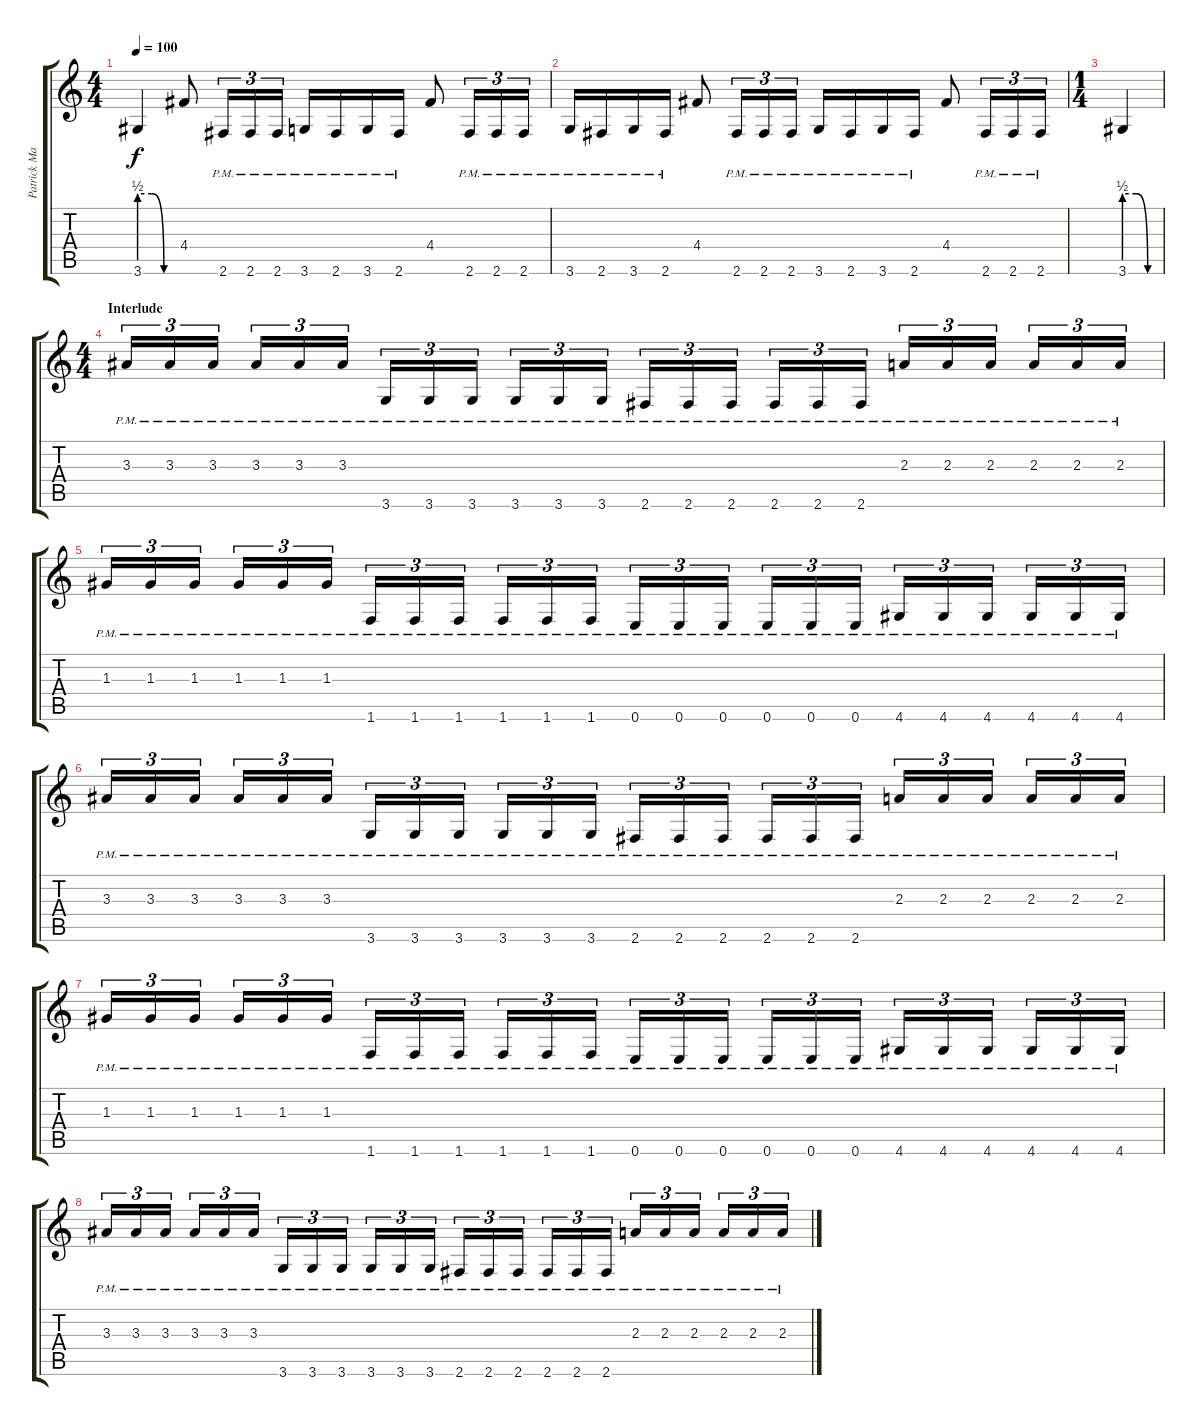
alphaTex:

\track ("Patrick Mameli" "Patrick Ma") {instrument distortionguitar}
\staff {score tabs}
\tuning (E4 B3 G3 D3 A2 E2) {hide}
\ts (4 4)
\tempo 100
\clef g2
\ks c
3.6{be (custom 0 2 20 2 40 0 60 0)}.4{dy f} 4.4.8 2.6{pm}.16{tu (3 2)} 2.6{pm}.16{tu (3 2)} 2.6{pm}.16{tu (3 2)} 3.6{pm}.16 2.6{pm}.16 3.6{pm}.16 2.6{pm}.16 4.4.8 2.6{pm}.16{tu (3 2)} 2.6{pm}.16{tu (3 2)} 2.6{pm}.16{tu (3 2)} |
3.6{pm}.16 2.6{pm}.16 3.6{pm}.16 2.6{pm}.16 4.4.8 2.6{pm}.16{tu (3 2)} 2.6{pm}.16{tu (3 2)} 2.6{pm}.16{tu (3 2)} 3.6{pm}.16 2.6{pm}.16 3.6{pm}.16 2.6{pm}.16 4.4.8 2.6{pm}.16{tu (3 2)} 2.6{pm}.16{tu (3 2)} 2.6{pm}.16{tu (3 2)} |
\ts (1 4)
3.6{be (custom 0 2 20 2 40 0 60 0)}.4 |
\ts (4 4)
\section ("" "Interlude")
3.3{pm}.16{tu (3 2)} 3.3{pm}.16{tu (3 2)} 3.3{pm}.16{tu (3 2)} 3.3{pm}.16{tu (3 2)} 3.3{pm}.16{tu (3 2)} 3.3{pm}.16{tu (3 2)} 3.6{pm}.16{tu (3 2)} 3.6{pm}.16{tu (3 2)} 3.6{pm}.16{tu (3 2)} 3.6{pm}.16{tu (3 2)} 3.6{pm}.16{tu (3 2)} 3.6{pm}.16{tu (3 2)} 2.6{pm}.16{tu (3 2)} 2.6{pm}.16{tu (3 2)} 2.6{pm}.16{tu (3 2)} 2.6{pm}.16{tu (3 2)} 2.6{pm}.16{tu (3 2)} 2.6{pm}.16{tu (3 2)} 2.3{pm}.16{tu (3 2)} 2.3{pm}.16{tu (3 2)} 2.3{pm}.16{tu (3 2)} 2.3{pm}.16{tu (3 2)} 2.3{pm}.16{tu (3 2)} 2.3{pm}.16{tu (3 2)} |
1.3{pm}.16{tu (3 2)} 1.3{pm}.16{tu (3 2)} 1.3{pm}.16{tu (3 2)} 1.3{pm}.16{tu (3 2)} 1.3{pm}.16{tu (3 2)} 1.3{pm}.16{tu (3 2)} 1.6{pm}.16{tu (3 2)} 1.6{pm}.16{tu (3 2)} 1.6{pm}.16{tu (3 2)} 1.6{pm}.16{tu (3 2)} 1.6{pm}.16{tu (3 2)} 1.6{pm}.16{tu (3 2)} 0.6{pm}.16{tu (3 2)} 0.6{pm}.16{tu (3 2)} 0.6{pm}.16{tu (3 2)} 0.6{pm}.16{tu (3 2)} 0.6{pm}.16{tu (3 2)} 0.6{pm}.16{tu (3 2)} 4.6{pm}.16{tu (3 2)} 4.6{pm}.16{tu (3 2)} 4.6{pm}.16{tu (3 2)} 4.6{pm}.16{tu (3 2)} 4.6{pm}.16{tu (3 2)} 4.6{pm}.16{tu (3 2)} |
3.3{pm}.16{tu (3 2)} 3.3{pm}.16{tu (3 2)} 3.3{pm}.16{tu (3 2)} 3.3{pm}.16{tu (3 2)} 3.3{pm}.16{tu (3 2)} 3.3{pm}.16{tu (3 2)} 3.6{pm}.16{tu (3 2)} 3.6{pm}.16{tu (3 2)} 3.6{pm}.16{tu (3 2)} 3.6{pm}.16{tu (3 2)} 3.6{pm}.16{tu (3 2)} 3.6{pm}.16{tu (3 2)} 2.6{pm}.16{tu (3 2)} 2.6{pm}.16{tu (3 2)} 2.6{pm}.16{tu (3 2)} 2.6{pm}.16{tu (3 2)} 2.6{pm}.16{tu (3 2)} 2.6{pm}.16{tu (3 2)} 2.3{pm}.16{tu (3 2)} 2.3{pm}.16{tu (3 2)} 2.3{pm}.16{tu (3 2)} 2.3{pm}.16{tu (3 2)} 2.3{pm}.16{tu (3 2)} 2.3{pm}.16{tu (3 2)} |
1.3{pm}.16{tu (3 2)} 1.3{pm}.16{tu (3 2)} 1.3{pm}.16{tu (3 2)} 1.3{pm}.16{tu (3 2)} 1.3{pm}.16{tu (3 2)} 1.3{pm}.16{tu (3 2)} 1.6{pm}.16{tu (3 2)} 1.6{pm}.16{tu (3 2)} 1.6{pm}.16{tu (3 2)} 1.6{pm}.16{tu (3 2)} 1.6{pm}.16{tu (3 2)} 1.6{pm}.16{tu (3 2)} 0.6{pm}.16{tu (3 2)} 0.6{pm}.16{tu (3 2)} 0.6{pm}.16{tu (3 2)} 0.6{pm}.16{tu (3 2)} 0.6{pm}.16{tu (3 2)} 0.6{pm}.16{tu (3 2)} 4.6{pm}.16{tu (3 2)} 4.6{pm}.16{tu (3 2)} 4.6{pm}.16{tu (3 2)} 4.6{pm}.16{tu (3 2)} 4.6{pm}.16{tu (3 2)} 4.6{pm}.16{tu (3 2)} |
3.3{pm}.16{tu (3 2)} 3.3{pm}.16{tu (3 2)} 3.3{pm}.16{tu (3 2)} 3.3{pm}.16{tu (3 2)} 3.3{pm}.16{tu (3 2)} 3.3{pm}.16{tu (3 2)} 3.6{pm}.16{tu (3 2)} 3.6{pm}.16{tu (3 2)} 3.6{pm}.16{tu (3 2)} 3.6{pm}.16{tu (3 2)} 3.6{pm}.16{tu (3 2)} 3.6{pm}.16{tu (3 2)} 2.6{pm}.16{tu (3 2)} 2.6{pm}.16{tu (3 2)} 2.6{pm}.16{tu (3 2)} 2.6{pm}.16{tu (3 2)} 2.6{pm}.16{tu (3 2)} 2.6{pm}.16{tu (3 2)} 2.3{pm}.16{tu (3 2)} 2.3{pm}.16{tu (3 2)} 2.3{pm}.16{tu (3 2)} 2.3{pm}.16{tu (3 2)} 2.3{pm}.16{tu (3 2)} 2.3{pm}.16{tu (3 2)}
